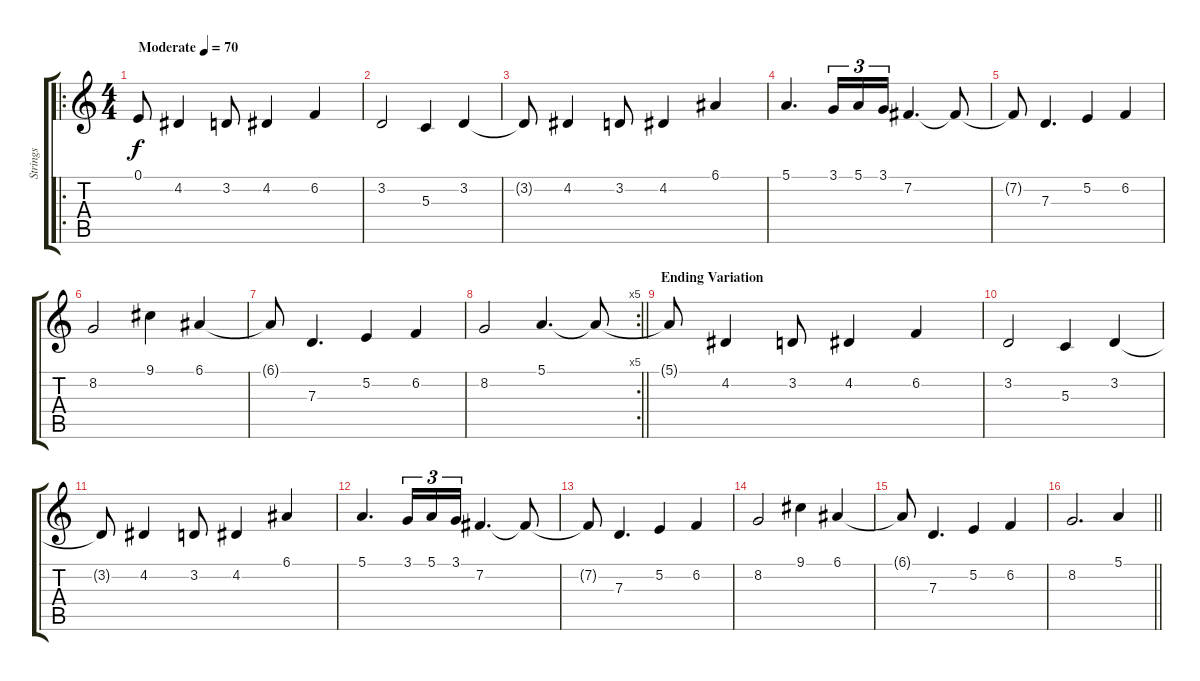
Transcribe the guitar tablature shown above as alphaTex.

\track ("Strings" "Strings") {instrument tremolostrings}
\staff {score tabs}
\tuning (E4 B3 G3 D3 A2 E2) {hide}
\ro
\ts (4 4)
\tempo (70 "Moderate")
\clef g2
\ks c
0.1.8{dy f instrument tremolostrings} 4.2.4{volume 13} 3.2.8 4.2.4 6.2.4 |
3.2.2 5.3.4 3.2.4 |
3.2{t}.8 4.2.4 3.2.8 4.2.4 6.1.4 |
5.1.4{d} 3.1.16{tu (3 2)} 5.1.16{tu (3 2)} 3.1.16{tu (3 2)} 7.2.4{d} 7.2{t}.8{volume 9} |
7.2{t}.8 7.3.4{d volume 13} 5.2.4 6.2.4 |
8.2.2 9.1.4 6.1.4 |
6.1{t}.8 7.3.4{d} 5.2.4 6.2.4 |
\rc 5
\barLineRight lightlight
8.2.2 5.1.4{d} 5.1{t}.8{volume 9} |
\section ("" "Ending Variation")
5.1{t}.8 4.2.4{volume 13} 3.2.8 4.2.4 6.2.4 |
3.2.2 5.3.4 3.2.4 |
3.2{t}.8 4.2.4 3.2.8 4.2.4 6.1.4 |
5.1.4{d} 3.1.16{tu (3 2)} 5.1.16{tu (3 2)} 3.1.16{tu (3 2)} 7.2.4{d} 7.2{t}.8{volume 9} |
7.2{t}.8 7.3.4{d volume 13} 5.2.4 6.2.4 |
8.2.2 9.1.4 6.1.4 |
6.1{t}.8 7.3.4{d} 5.2.4 6.2.4 |
\barLineRight lightlight
8.2.2{d} 5.1.4
